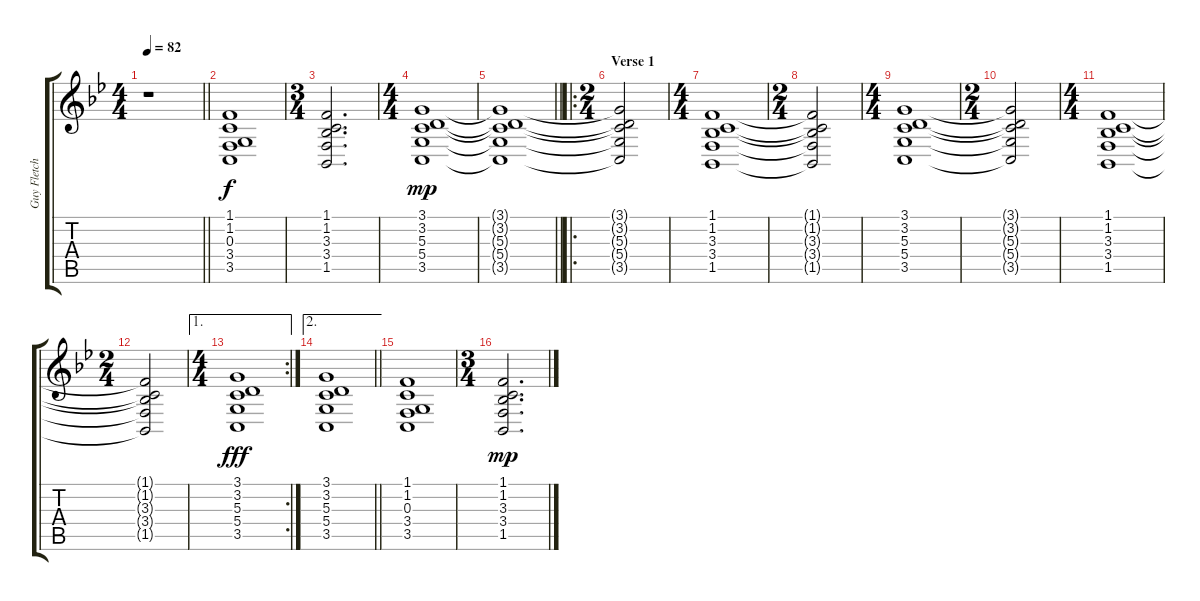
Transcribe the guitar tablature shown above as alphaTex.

\track ("Guy Fletcher - Keyboards" "Guy Fletch") {instrument synthstrings1}
\staff {score tabs}
\tuning (E4 B3 G3 D3 A2 E2) {hide}
\ts (4 4)
\tempo 82
\clef g2
\barLineRight lightlight
\ks bb
r.1{dy f instrument synthstrings1} |
(1.1 1.2 0.3 3.4 3.5).1 |
\ts (3 4)
(1.1 1.2 3.3 3.4 1.5).2{d} |
\ts (4 4)
(3.1 3.2 5.3 5.4 3.5).1{dy mp} |
\barLineRight lightlight
(3.1{t} 3.2{t} 5.3{t} 5.4{t} 3.5{t}).1 |
\ro
\ts (2 4)
\section ("" "Verse 1")
(3.1{t} 3.2{t} 5.3{t} 5.4{t} 3.5{t}).2 |
\ts (4 4)
(1.1 1.2 3.3 3.4 1.5).1 |
\ts (2 4)
(1.1{t} 1.2{t} 3.3{t} 3.4{t} 1.5{t}).2 |
\ts (4 4)
(3.1 3.2 5.3 5.4 3.5).1 |
\ts (2 4)
(3.1{t} 3.2{t} 5.3{t} 5.4{t} 3.5{t}).2 |
\ts (4 4)
(1.1 1.2 3.3 3.4 1.5).1 |
\ts (2 4)
(1.1{t} 1.2{t} 3.3{t} 3.4{t} 1.5{t}).2 |
\ae 1
\rc 2
\ts (4 4)
(3.1 3.2 5.3 5.4 3.5).1{dy fff} |
\ae 2
\barLineRight lightlight
(3.1 3.2 5.3 5.4 3.5).1 |
(1.1 1.2 0.3 3.4 3.5).1 |
\ts (3 4)
(1.1 1.2 3.3 3.4 1.5).2{d dy mp}
